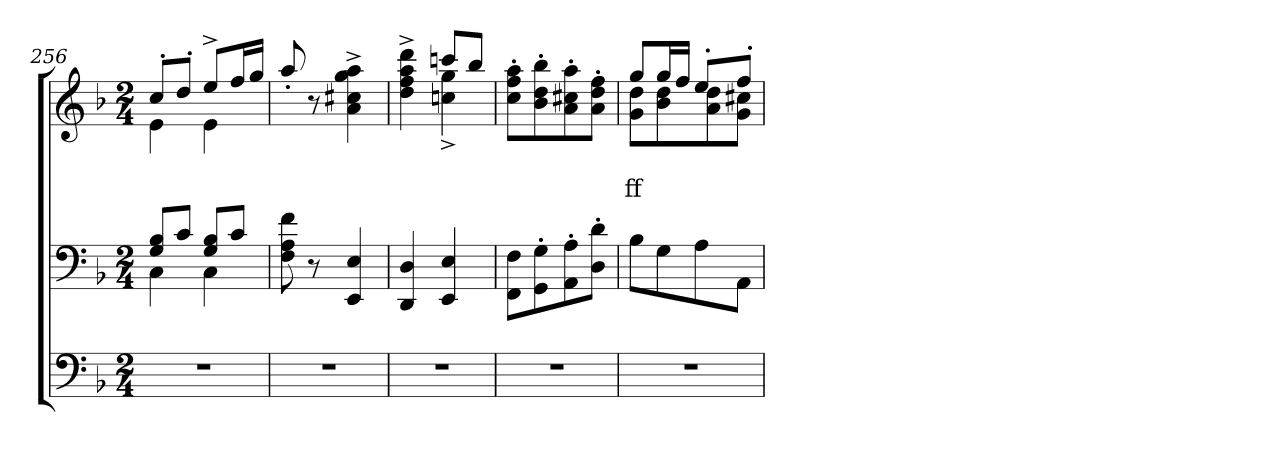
**kern	**kern	**kern	**text	**text
*part3	*part2	*part1	*part1	*part1
*staff3	*staff2	*staff1	*staff1	*staff1
*clefF4	*clefF4	*clefG2	*	*
*k[b-]	*k[b-]	*k[b-]	*	*
*M2/4	*M2/4	*M2/4	*	*
=256	=256	=256	=256	=256
*	*^	*^	*	*
2r	8B- 8GL	4C	8cc'>L	4e	.	.
.	8cJ	.	8dd'>J	.	.	.
.	8B- 8GL	4C	8ee^>L	4e	.	.
.	8cJ	.	16ffL	.	.	.
.	.	.	16ggJJ	.	.	.
*	*v	*v	*	*	*	*
*	*	*v	*v	*	*
=257	=257	=257	=257	=257
2r	8f 8A 8F	8aa'>/	.	.
.	8r	8r	.	.
.	4E 4EE	4aa^> 4gg^> 4cc#X^> 4a^>	.	.
=258	=258	=258	=258	=258
*	*	*^	*	*
2r	4D 4DD	4ryy	4ddd^> 4aa^> 4ff^> 4dd^>	.	.
.	4E 4EE	8cccnL	4gg^> 4ccn^>	.	.
.	.	8bb-J	.	.	.
*	*	*v	*v	*	*
=259	=259	=259	=259	=259
2r	8F 8FFL	8aa\'> 8ff'> 8cc'>L	.	.
.	8G'> 8GG'>	8bb-'> 8dd'> 8b-'>	.	.
.	8A'> 8AA'>	8aa'> 8cc#X'> 8a'>	.	.
.	8d'> 8D'>J	8ff'> 8dd'> 8a'>J	.	.
=260	=260	=260	=260	=260
*	*	*^	*	*
2r	8B-L	8ggL	8dd 8gL	.	ff
.	8G	16ggL	8dd 8b-	.	.
.	.	16ffJJ	.	.	.
.	8A	8ee'>L	8dd 8a	.	.
.	8AAJ	8ff'>J	8cc#X 8gJ	.	.
*	*	*v	*v	*	*
=	=	=	=	=
*-	*-	*-	*-	*-
